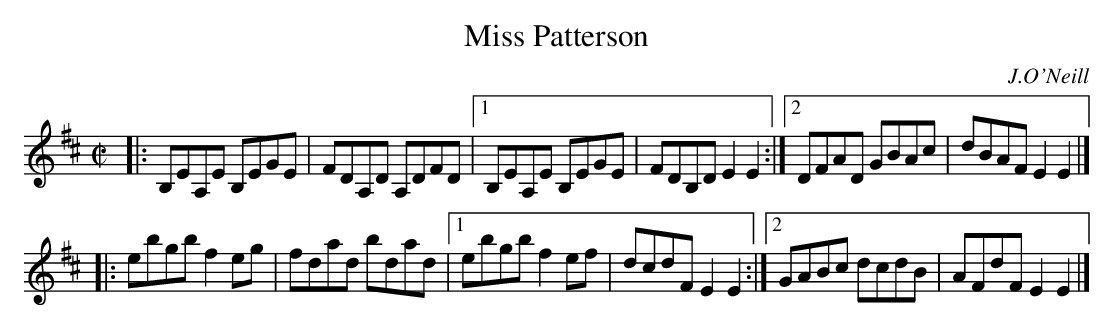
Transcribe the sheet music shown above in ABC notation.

X:1
T: Miss Patterson
O: J.O'Neill
M: C|
L: 1/8
K: Edor
|: B,EA,E B,EGE | FDA,D A,DFD |\
[1 B,EA,E B,EGE | FDB,D E2E2 :|\
[2 DFAD GBAc | dBAF E2E2 |]
|: ebgb f2eg | fdad bdad |\
[1 ebgb f2ef | dcdF E2E2 :|\
[2 GABc dcdB | AFdF E2E2 |]
